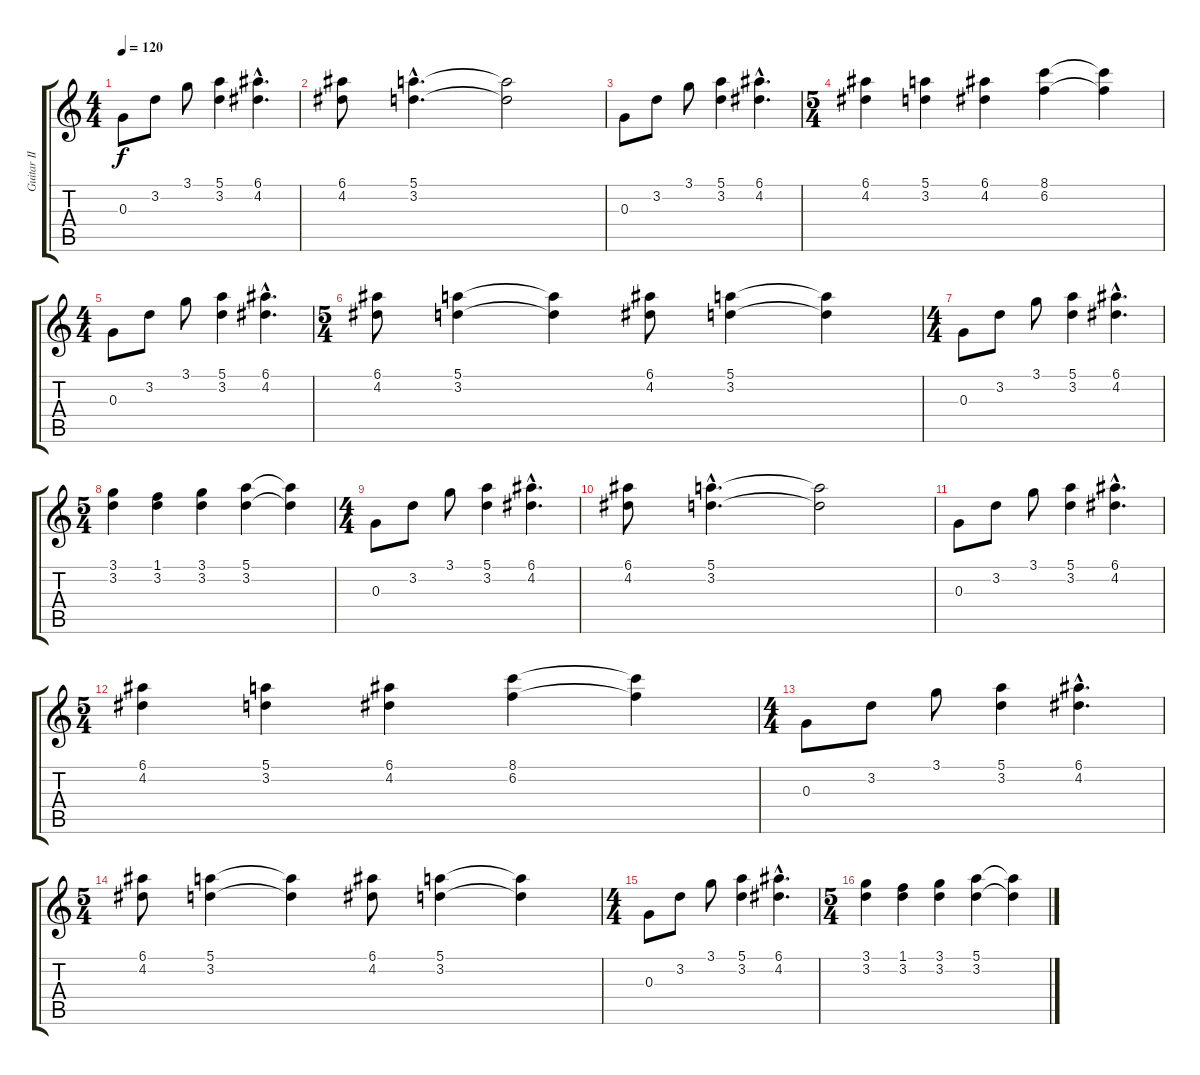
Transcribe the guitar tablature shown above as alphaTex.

\track ("Guitar II" "Guitar II") {instrument distortionguitar}
\staff {score tabs}
\tuning (E4 B3 G3 D3 A2 E2) {hide}
\ts (4 4)
\tempo 120
\clef g2
\ks c
0.3.8{dy f instrument acousticguitarnylon} 3.2.8 3.1.8 (5.1 3.2).4 (6.1{hac} 4.2{hac}).4{d} |
(6.1 4.2).8 (5.1{hac} 3.2{hac}).4{d} (5.1{t} 3.2{t}).2 |
0.3.8{instrument acousticguitarnylon} 3.2.8 3.1.8 (5.1 3.2).4 (6.1{hac} 4.2{hac}).4{d} |
\ts (5 4)
(6.1 4.2).4 (5.1 3.2).4 (6.1 4.2).4 (8.1 6.2).4 (8.1{t} 6.2{t}).4 |
\ts (4 4)
0.3.8{instrument acousticguitarnylon} 3.2.8 3.1.8 (5.1 3.2).4 (6.1{hac} 4.2{hac}).4{d} |
\ts (5 4)
(6.1 4.2).8 (5.1 3.2).4 (5.1{t} 3.2{t}).4 (6.1 4.2).8 (5.1 3.2).4 (5.1{t} 3.2{t}).4 |
\ts (4 4)
0.3.8{instrument acousticguitarnylon} 3.2.8 3.1.8 (5.1 3.2).4 (6.1{hac} 4.2{hac}).4{d} |
\ts (5 4)
(3.1 3.2).4 (1.1 3.2).4 (3.1 3.2).4 (5.1 3.2).4 (5.1{t} 3.2{t}).4 |
\ts (4 4)
0.3.8{instrument acousticguitarnylon} 3.2.8 3.1.8 (5.1 3.2).4 (6.1{hac} 4.2{hac}).4{d} |
(6.1 4.2).8 (5.1{hac} 3.2{hac}).4{d} (5.1{t} 3.2{t}).2 |
0.3.8{instrument acousticguitarnylon} 3.2.8 3.1.8 (5.1 3.2).4 (6.1{hac} 4.2{hac}).4{d} |
\ts (5 4)
(6.1 4.2).4 (5.1 3.2).4 (6.1 4.2).4 (8.1 6.2).4 (8.1{t} 6.2{t}).4 |
\ts (4 4)
0.3.8{instrument acousticguitarnylon} 3.2.8 3.1.8 (5.1 3.2).4 (6.1{hac} 4.2{hac}).4{d} |
\ts (5 4)
(6.1 4.2).8 (5.1 3.2).4 (5.1{t} 3.2{t}).4 (6.1 4.2).8 (5.1 3.2).4 (5.1{t} 3.2{t}).4 |
\ts (4 4)
0.3.8{instrument acousticguitarnylon} 3.2.8 3.1.8 (5.1 3.2).4 (6.1{hac} 4.2{hac}).4{d} |
\ts (5 4)
(3.1 3.2).4 (1.1 3.2).4 (3.1 3.2).4 (5.1 3.2).4 (5.1{t} 3.2{t}).4
